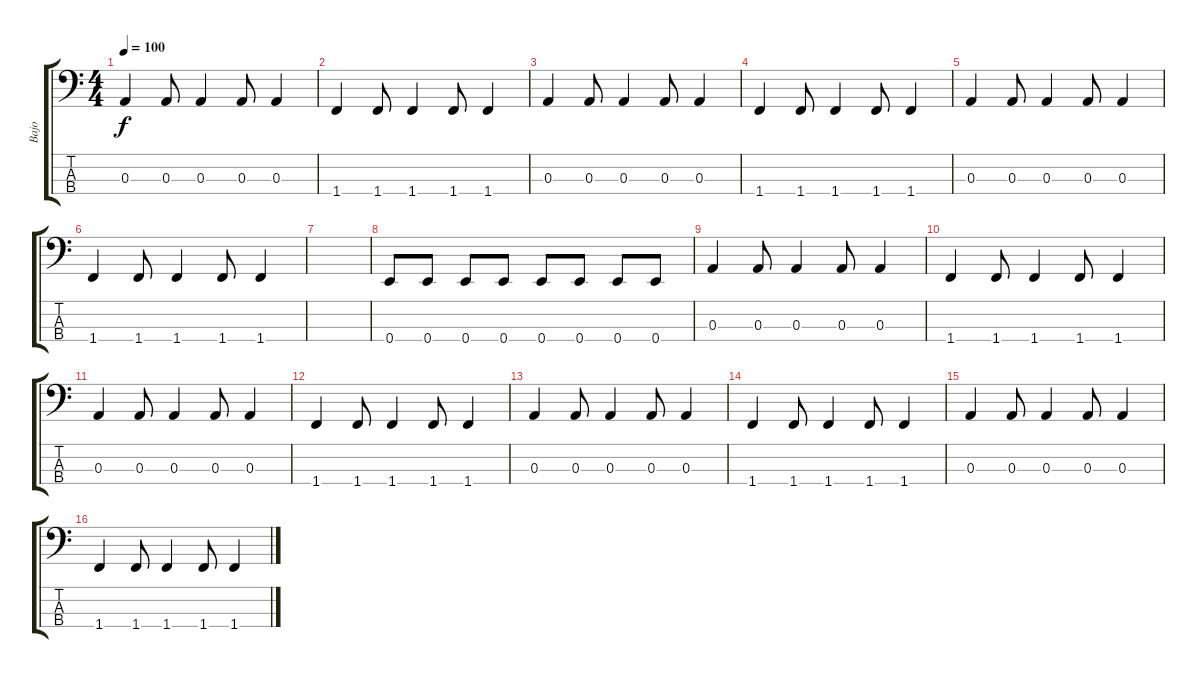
\track ("Bajo" "Bajo") {instrument acousticguitarnylon}
\staff {score tabs}
\tuning (G2 D2 A1 E1) {hide}
\ts (4 4)
\tempo 100
\clef f4
\ks c
0.3.4{dy f instrument acousticguitarnylon} 0.3.8 0.3.4 0.3.8 0.3.4 |
1.4.4 1.4.8 1.4.4 1.4.8 1.4.4 |
0.3.4 0.3.8 0.3.4 0.3.8 0.3.4 |
1.4.4 1.4.8 1.4.4 1.4.8 1.4.4 |
0.3.4 0.3.8 0.3.4 0.3.8 0.3.4 |
1.4.4 1.4.8 1.4.4 1.4.8 1.4.4 |
|
0.4.8 0.4.8 0.4.8 0.4.8 0.4.8 0.4.8 0.4.8 0.4.8 |
0.3.4 0.3.8 0.3.4 0.3.8 0.3.4 |
1.4.4 1.4.8 1.4.4 1.4.8 1.4.4 |
0.3.4 0.3.8 0.3.4 0.3.8 0.3.4 |
1.4.4 1.4.8 1.4.4 1.4.8 1.4.4 |
0.3.4 0.3.8 0.3.4 0.3.8 0.3.4 |
1.4.4 1.4.8 1.4.4 1.4.8 1.4.4 |
0.3.4 0.3.8 0.3.4 0.3.8 0.3.4 |
1.4.4 1.4.8 1.4.4 1.4.8 1.4.4
